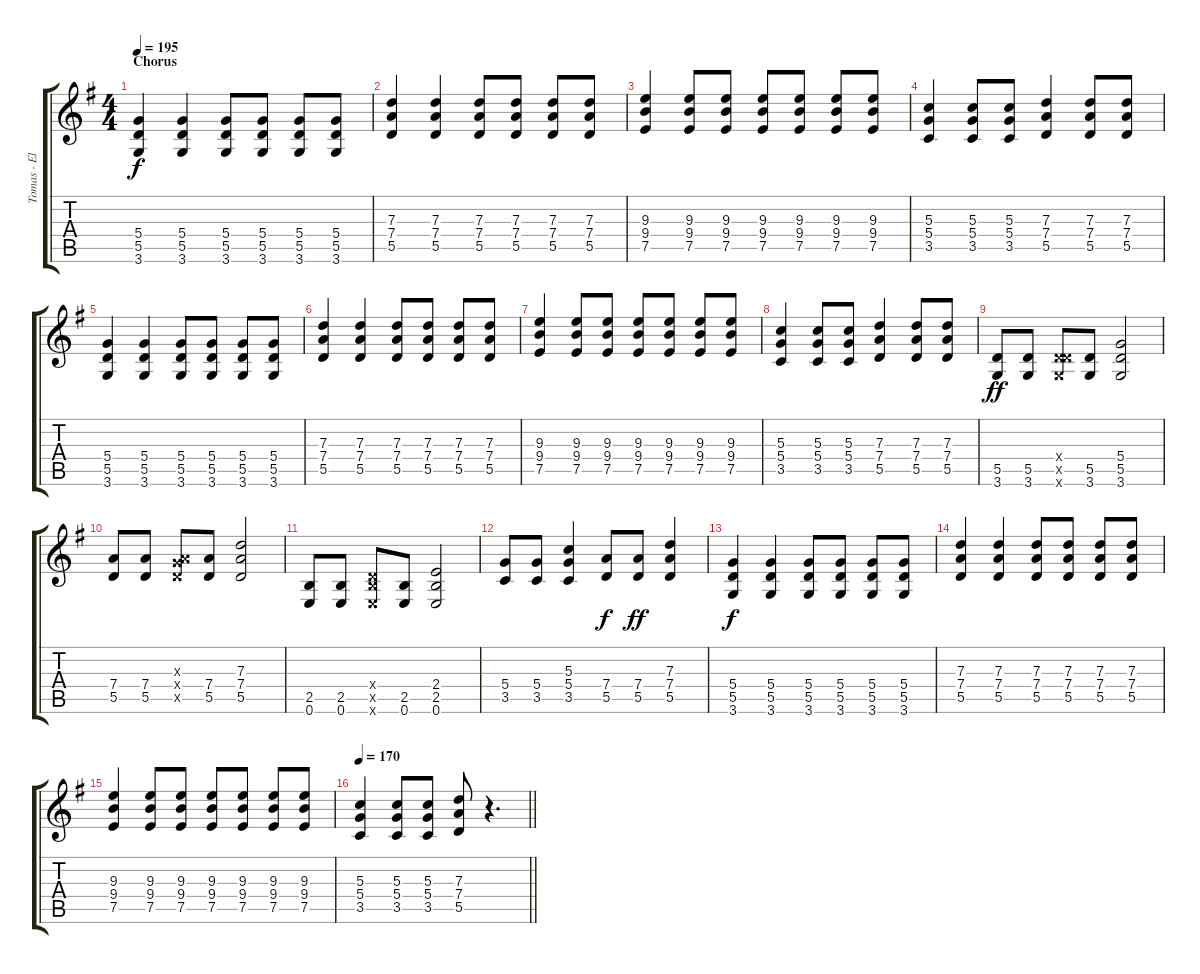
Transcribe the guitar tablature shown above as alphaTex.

\track ("Tomas - Elec. Guitar" "Tomas - El") {instrument electricguitarclean}
\staff {score tabs}
\tuning (E4 B3 G3 D3 A2 E2) {hide}
\ts (4 4)
\section ("" "Chorus")
\tempo 195
\clef g2
\ks g
(5.4 5.5 3.6).4{dy f} (5.4 5.5 3.6).4 (5.4 5.5 3.6).8 (5.4 5.5 3.6).8 (5.4 5.5 3.6).8 (5.4 5.5 3.6).8 |
(7.3 7.4 5.5).4 (7.3 7.4 5.5).4 (7.3 7.4 5.5).8 (7.3 7.4 5.5).8 (7.3 7.4 5.5).8 (7.3 7.4 5.5).8 |
(9.3 9.4 7.5).4 (9.3 9.4 7.5).8 (9.3 9.4 7.5).8 (9.3 9.4 7.5).8 (9.3 9.4 7.5).8 (9.3 9.4 7.5).8 (9.3 9.4 7.5).8 |
(5.3 5.4 3.5).4 (5.3 5.4 3.5).8 (5.3 5.4 3.5).8 (7.3 7.4 5.5).4 (7.3 7.4 5.5).8 (7.3 7.4 5.5).8 |
(5.4 5.5 3.6).4 (5.4 5.5 3.6).4 (5.4 5.5 3.6).8 (5.4 5.5 3.6).8 (5.4 5.5 3.6).8 (5.4 5.5 3.6).8 |
(7.3 7.4 5.5).4 (7.3 7.4 5.5).4 (7.3 7.4 5.5).8 (7.3 7.4 5.5).8 (7.3 7.4 5.5).8 (7.3 7.4 5.5).8 |
(9.3 9.4 7.5).4 (9.3 9.4 7.5).8 (9.3 9.4 7.5).8 (9.3 9.4 7.5).8 (9.3 9.4 7.5).8 (9.3 9.4 7.5).8 (9.3 9.4 7.5).8 |
(5.3 5.4 3.5).4 (5.3 5.4 3.5).8 (5.3 5.4 3.5).8 (7.3 7.4 5.5).4 (7.3 7.4 5.5).8 (7.3 7.4 5.5).8 |
(5.5 3.6).8{dy ff} (5.5 3.6).8 (0.4{x} 5.5{x} 3.6{x}).8 (5.5 3.6).8 (5.4 5.5 3.6).2 |
(7.4 5.5).8 (7.4 5.5).8 (0.3{x} 7.4{x} 5.5{x}).8 (7.4 5.5).8 (7.3 7.4 5.5).2 |
(2.5 0.6).8 (2.5 0.6).8 (0.4{x} 2.5{x} 0.6{x}).8 (2.5 0.6).8 (2.4 2.5 0.6).2 |
(5.4 3.5).8 (5.4 3.5).8 (5.3 5.4 3.5).4 (7.4 5.5).8{dy f} (7.4 5.5).8{dy ff} (7.3 7.4 5.5).4 |
(5.4 5.5 3.6).4{dy f} (5.4 5.5 3.6).4 (5.4 5.5 3.6).8 (5.4 5.5 3.6).8 (5.4 5.5 3.6).8 (5.4 5.5 3.6).8 |
(7.3 7.4 5.5).4 (7.3 7.4 5.5).4 (7.3 7.4 5.5).8 (7.3 7.4 5.5).8 (7.3 7.4 5.5).8 (7.3 7.4 5.5).8 |
(9.3 9.4 7.5).4 (9.3 9.4 7.5).8 (9.3 9.4 7.5).8 (9.3 9.4 7.5).8 (9.3 9.4 7.5).8 (9.3 9.4 7.5).8 (9.3 9.4 7.5).8 |
\tempo 170
\barLineRight lightlight
(5.3 5.4 3.5).4 (5.3 5.4 3.5).8 (5.3 5.4 3.5).8 (7.3 7.4 5.5).8 r.4{d}
